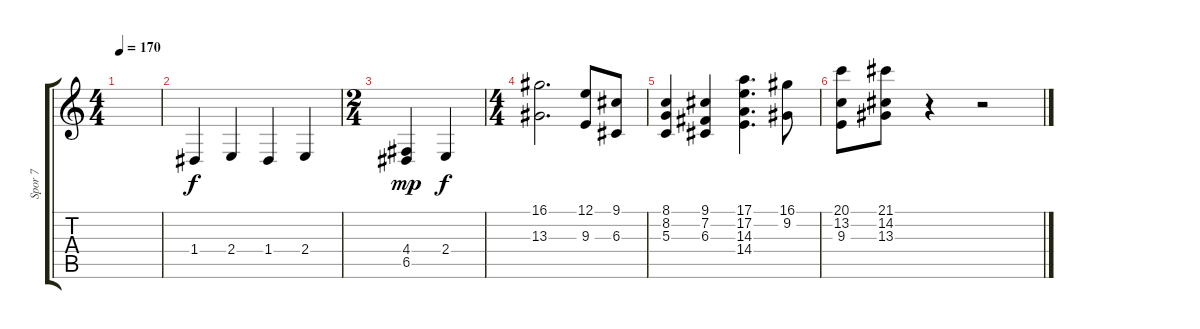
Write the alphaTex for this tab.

\track ("Spor 7" "Spor 7") {instrument trumpet}
\staff {score tabs}
\tuning (E4 B3 G3 D3 A2 E2) {hide}
\ts (4 4)
\tempo 170
\clef g2
\ks c
|
1.4.4 2.4.4 1.4.4 2.4.4 |
\ts (2 4)
(4.4 6.5).4{dy mp} 2.4.4{dy f} |
\ts (4 4)
(16.1 13.3).2{d instrument trumpet} (12.1 9.3).8 (9.1 6.3).8 |
(8.1 8.2 5.3).4 (9.1 7.2 6.3).4 (17.1 17.2 14.3 14.4).4{d} (16.1 9.2).8 |
(20.1 13.2 9.3).8 (21.1 14.2 13.3).8 r.4 r.2
